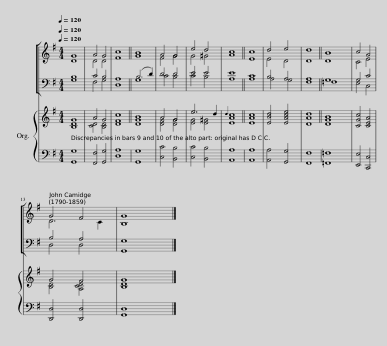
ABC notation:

X:1
%%score [ ( 1 2 ) ( 3 4 ) ] { ( 5 6 ) | 7 }
L:1/8
Q:1/4=120
M:4/4
I:linebreak $
K:G
V:1 treble
V:2 treble
V:3 bass
V:4 bass
V:5 treble
V:6 treble
V:7 bass
V:1
 G8 | A4 G4 | c8 || B8 | A4 G4 | %5
 e4 d4 | c8 || c8 | d4 e4 | d8 || %10
 B8 | c4 A4 |$ G4 F4 | G8 |] %14
V:2
 D8 | D4 D4 | F8 || G8 | F4 G4 | %5
 G4 ^G4 | A8 || E8 | E4 D4 | D8 || %10
 D8 | C4 E4 |$ D6 C2 | B,8 |] %14
V:3
 B,8 | C4 B,4 | A,8 || (B,6 D2) | D4 D4 | %5
 E4 E4 | E8 || C8 | B,4 A,4 | A,8 || %10
 G,8 | G,4 C4 |$ B,4 A,4 | G,8 |] %14
V:4
 G,8 | F,4 G,4 | D,8 || G,8 | C4 B,4 | %5
 C4 B,4 | A,8 || A,8 | A,4 G,4 | F,8 || %10
 =F,8 | E,4 C,4 |$ D,4 D,4 | G,,8 |] %14
V:5
 G8 | A4 G4 | c8 || B8 | A4 G4 | %5
 e6 d2 |{d} c8 || [Ac]8 | [EBd]4 [EAce]4 | [Ad]8 || %10
 B8 | [CGc]4 [CEA]4 |$ G4 F4 | G8 |] %14
V:6
 [B,D]8 | [CD]4 [B,D]4 | [DF]8 || [DG]8 | [DF]4 [DG]4 | %5
 [EG]4 [E^G]4 | [EA]8 || E8 | x8 | D8 || %10
 [DG]8 | x8 |$ [B,D]4 [A,CD]4 | [B,D]8 |] %14
V:7
 [G,,G,]8 | [F,,F,]4 [G,,G,]4 | [D,A,]8 || [G,,G,]8 | [C,C]4 [B,,B,]4 | %5
 [C,C]4 [B,,B,]4 | [A,,A,]8 || [A,,A,]8 | [A,,A,]4 [G,,G,]4 | [F,,F,]8 || %10
 [=F,,=F,]8 | [E,,E,]4 [C,,C,]4 |$ [D,,D,]4 [D,,D,]4 | [G,,D,]8 |] %14
